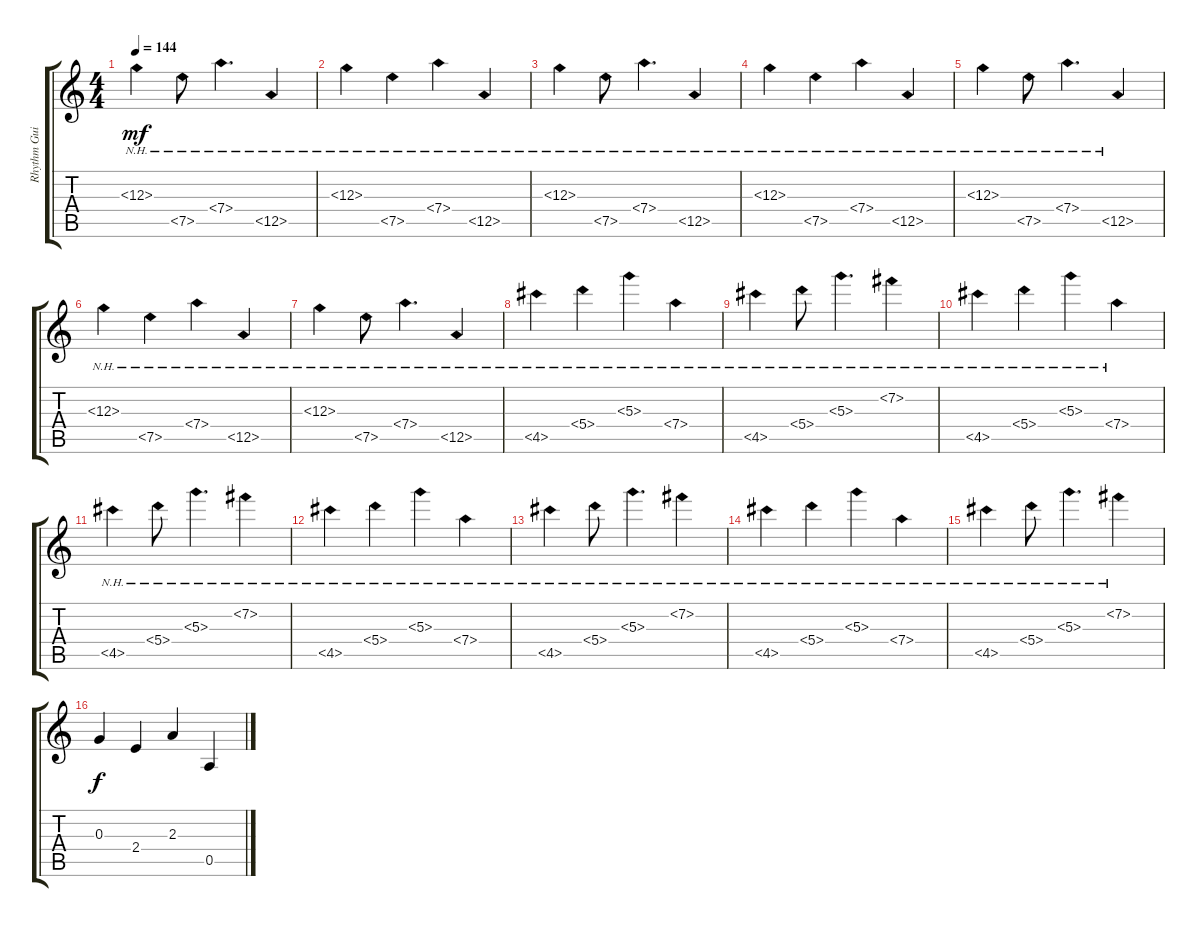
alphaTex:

\track ("Rhythm Guitar 2" "Rhythm Gui") {instrument overdrivenguitar}
\staff {score tabs}
\tuning (E4 B3 G3 D3 A2 E2) {hide}
\ts (4 4)
\tempo 144
\clef g2
\ks c
12.3{nh}.4{dy mf} 7.5{nh}.8 7.4{nh}.4{d} 12.5{nh}.4 |
12.3{nh}.4 7.5{nh}.4 7.4{nh}.4 12.5{nh}.4 |
12.3{nh}.4 7.5{nh}.8 7.4{nh}.4{d} 12.5{nh}.4 |
12.3{nh}.4 7.5{nh}.4 7.4{nh}.4 12.5{nh}.4 |
12.3{nh}.4 7.5{nh}.8 7.4{nh}.4{d} 12.5{nh}.4 |
12.3{nh}.4 7.5{nh}.4 7.4{nh}.4 12.5{nh}.4 |
12.3{nh}.4 7.5{nh}.8 7.4{nh}.4{d} 12.5{nh}.4 |
4.5{nh}.4 5.4{nh}.4 5.3{nh}.4 7.4{nh}.4 |
4.5{nh}.4 5.4{nh}.8 5.3{nh}.4{d} 7.2{nh}.4 |
4.5{nh}.4 5.4{nh}.4 5.3{nh}.4 7.4{nh}.4 |
4.5{nh}.4 5.4{nh}.8 5.3{nh}.4{d} 7.2{nh}.4 |
4.5{nh}.4 5.4{nh}.4 5.3{nh}.4 7.4{nh}.4 |
4.5{nh}.4 5.4{nh}.8 5.3{nh}.4{d} 7.2{nh}.4 |
4.5{nh}.4 5.4{nh}.4 5.3{nh}.4 7.4{nh}.4 |
4.5{nh}.4 5.4{nh}.8 5.3{nh}.4{d} 7.2{nh}.4 |
0.3.4{dy f} 2.4.4 2.3.4 0.5.4
